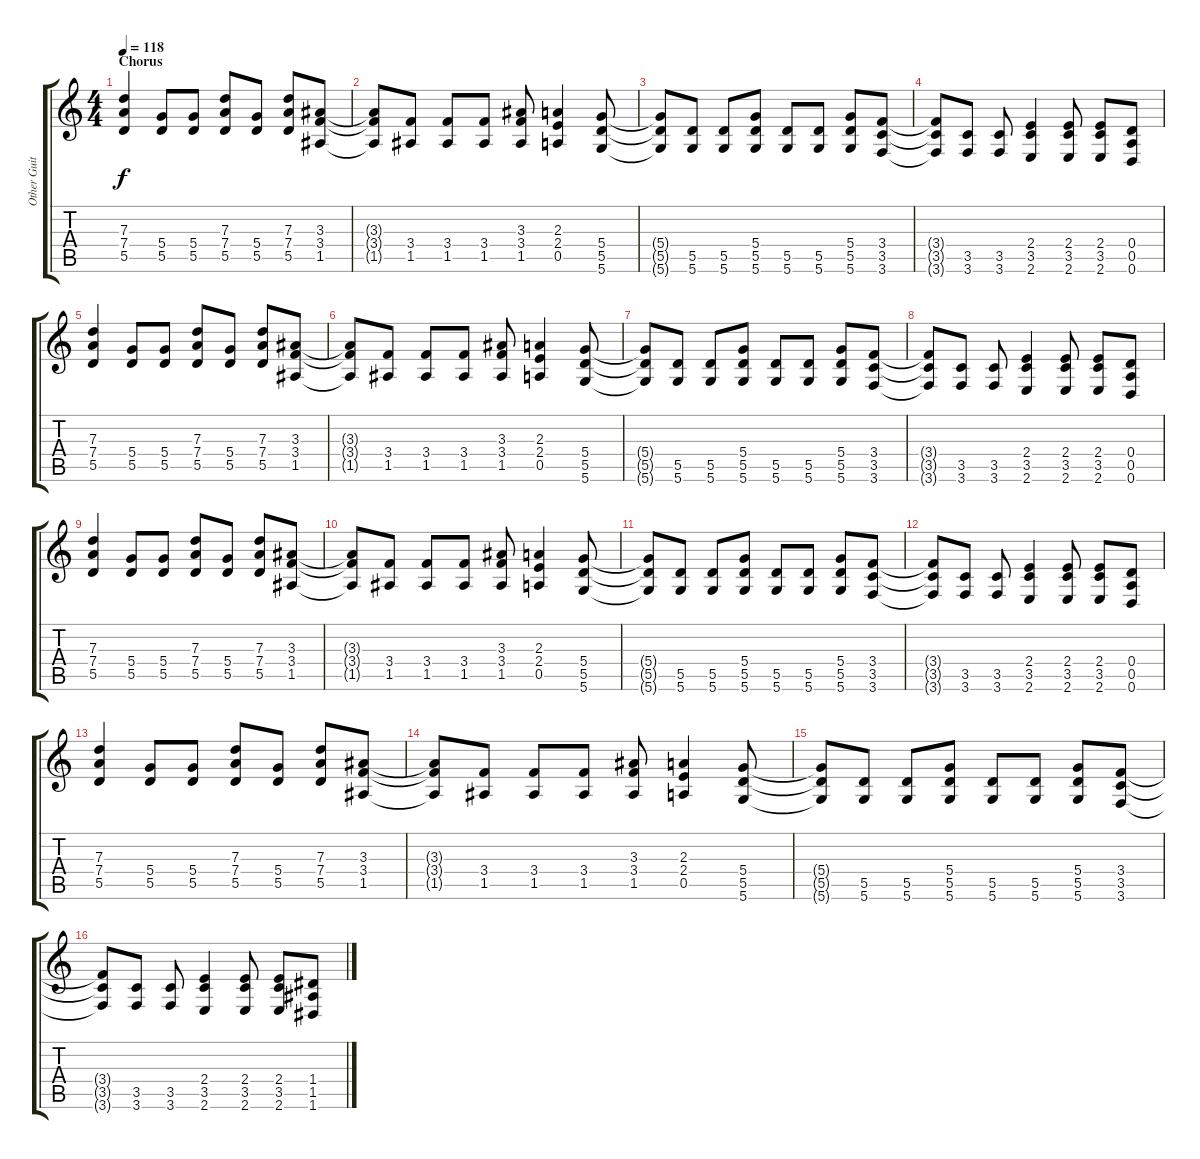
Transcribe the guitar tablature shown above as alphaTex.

\track ("Other Guitar" "Other Guit") {instrument distortionguitar}
\staff {score tabs}
\tuning (E4 B3 G3 D3 A2 D2) {hide}
\ts (4 4)
\section ("" "Chorus")
\tempo 118
\clef g2
\ks c
(7.3 7.4 5.5).4{dy f} (5.4 5.5).8 (5.4 5.5).8 (7.3 7.4 5.5).8 (5.4 5.5).8 (7.3 7.4 5.5).8 (3.3 3.4 1.5).8 |
(3.3{t} 3.4{t} 1.5{t}).8 (3.4 1.5).8 (3.4 1.5).8 (3.4 1.5).8 (3.3 3.4 1.5).8 (2.3 2.4 0.5).4 (5.4 5.5 5.6).8 |
(5.4{t} 5.5{t} 5.6{t}).8 (5.5 5.6).8 (5.5 5.6).8 (5.4 5.5 5.6).8 (5.5 5.6).8 (5.5 5.6).8 (5.4 5.5 5.6).8 (3.4 3.5 3.6).8 |
(3.4{t} 3.5{t} 3.6{t}).8 (3.5 3.6).8 (3.5 3.6).8 (2.4 3.5 2.6).4 (2.4 3.5 2.6).8 (2.4 3.5 2.6).8 (0.4 0.5 0.6).8 |
(7.3 7.4 5.5).4 (5.4 5.5).8 (5.4 5.5).8 (7.3 7.4 5.5).8 (5.4 5.5).8 (7.3 7.4 5.5).8 (3.3 3.4 1.5).8 |
(3.3{t} 3.4{t} 1.5{t}).8 (3.4 1.5).8 (3.4 1.5).8 (3.4 1.5).8 (3.3 3.4 1.5).8 (2.3 2.4 0.5).4 (5.4 5.5 5.6).8 |
(5.4{t} 5.5{t} 5.6{t}).8 (5.5 5.6).8 (5.5 5.6).8 (5.4 5.5 5.6).8 (5.5 5.6).8 (5.5 5.6).8 (5.4 5.5 5.6).8 (3.4 3.5 3.6).8 |
(3.4{t} 3.5{t} 3.6{t}).8 (3.5 3.6).8 (3.5 3.6).8 (2.4 3.5 2.6).4 (2.4 3.5 2.6).8 (2.4 3.5 2.6).8 (0.4 0.5 0.6).8 |
(7.3 7.4 5.5).4 (5.4 5.5).8 (5.4 5.5).8 (7.3 7.4 5.5).8 (5.4 5.5).8 (7.3 7.4 5.5).8 (3.3 3.4 1.5).8 |
(3.3{t} 3.4{t} 1.5{t}).8 (3.4 1.5).8 (3.4 1.5).8 (3.4 1.5).8 (3.3 3.4 1.5).8 (2.3 2.4 0.5).4 (5.4 5.5 5.6).8 |
(5.4{t} 5.5{t} 5.6{t}).8 (5.5 5.6).8 (5.5 5.6).8 (5.4 5.5 5.6).8 (5.5 5.6).8 (5.5 5.6).8 (5.4 5.5 5.6).8 (3.4 3.5 3.6).8 |
(3.4{t} 3.5{t} 3.6{t}).8 (3.5 3.6).8 (3.5 3.6).8 (2.4 3.5 2.6).4 (2.4 3.5 2.6).8 (2.4 3.5 2.6).8 (0.4 0.5 0.6).8 |
(7.3 7.4 5.5).4 (5.4 5.5).8 (5.4 5.5).8 (7.3 7.4 5.5).8 (5.4 5.5).8 (7.3 7.4 5.5).8 (3.3 3.4 1.5).8 |
(3.3{t} 3.4{t} 1.5{t}).8 (3.4 1.5).8 (3.4 1.5).8 (3.4 1.5).8 (3.3 3.4 1.5).8 (2.3 2.4 0.5).4 (5.4 5.5 5.6).8 |
(5.4{t} 5.5{t} 5.6{t}).8 (5.5 5.6).8 (5.5 5.6).8 (5.4 5.5 5.6).8 (5.5 5.6).8 (5.5 5.6).8 (5.4 5.5 5.6).8 (3.4 3.5 3.6).8 |
(3.4{t} 3.5{t} 3.6{t}).8 (3.5 3.6).8 (3.5 3.6).8 (2.4 3.5 2.6).4 (2.4 3.5 2.6).8 (2.4 3.5 2.6).8 (1.4 1.5 1.6).8
